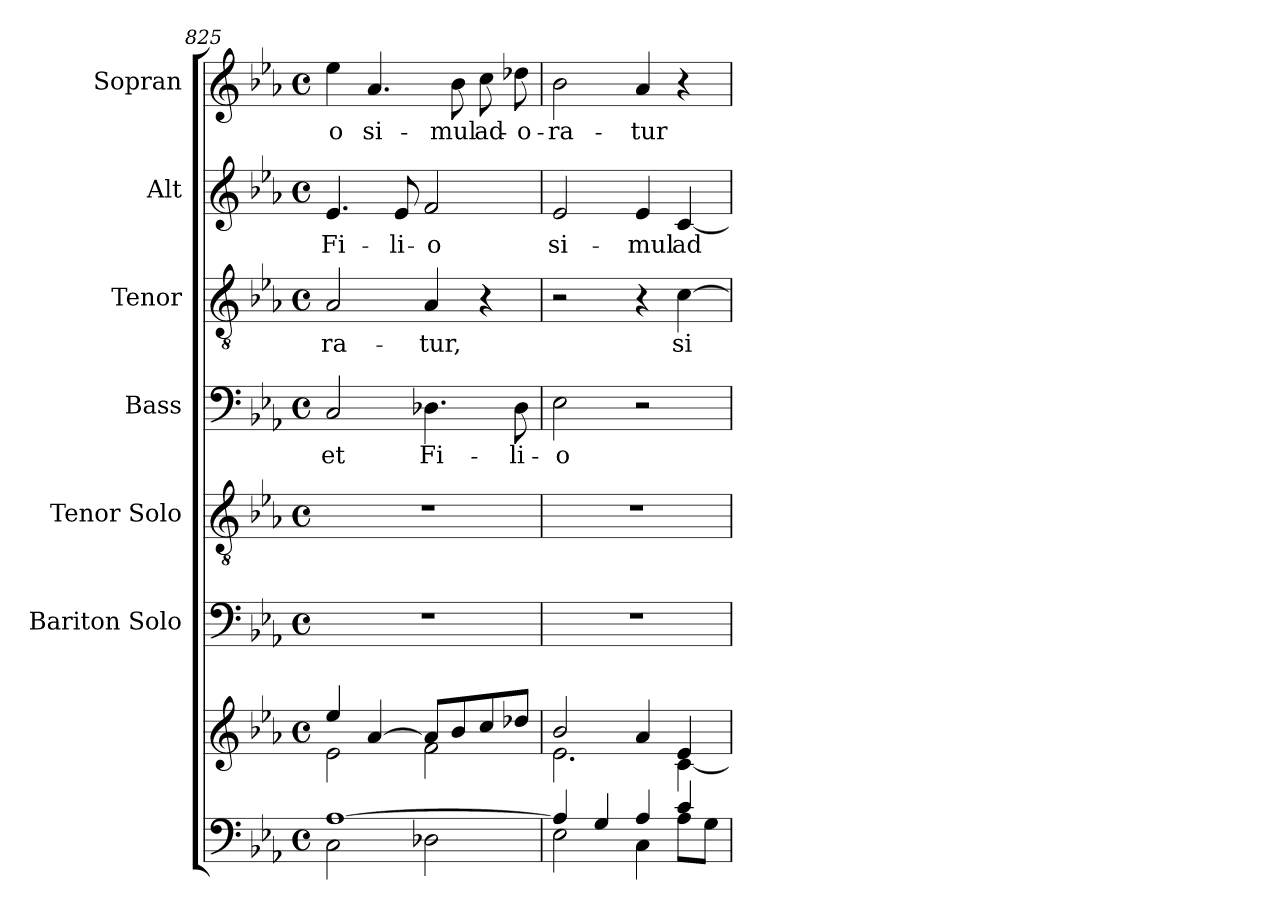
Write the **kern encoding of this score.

**kern	**kern	**kern	**kern	**kern	**text	**kern	**text	**kern	**text	**kern	**text
*part7	*part7	*part6	*part5	*part4	*part4	*part3	*part3	*part2	*part2	*part1	*part1
*staff8	*staff7	*staff6	*staff5	*staff4	*staff4	*staff3	*staff3	*staff2	*staff2	*staff1	*staff1
*	*	*I"Bariton Solo	*I"Tenor Solo	*I"Bass	*	*I"Tenor	*	*I"Alt	*	*I"Sopran	*
*	*	*	*	*I'B.	*	*I'T.	*	*I'A.	*	*I'S.	*
!!LO:LB:g=z
*clefF4	*clefG2	*clefF4	*clefGv2	*clefF4	*	*clefGv2	*	*clefG2	*	*clefG2	*
*k[b-e-a-]	*k[b-e-a-]	*k[b-e-a-]	*k[b-e-a-]	*k[b-e-a-]	*	*k[b-e-a-]	*	*k[b-e-a-]	*	*k[b-e-a-]	*
*E-:	*E-:	*E-:	*E-:	*E-:	*	*E-:	*	*E-:	*	*E-:	*
*M4/4	*M4/4	*M4/4	*M4/4	*M4/4	*	*M4/4	*	*M4/4	*	*M4/4	*
*met(c)	*met(c)	*met(c)	*met(c)	*met(c)	*	*met(c)	*	*met(c)	*	*met(c)	*
=825	=825	=825	=825	=825	=825	=825	=825	=825	=825	=825	=825
*^	*^	*	*	*	*	*	*	*	*	*	*
!	!	!	!	!	!	!	!LO:LY:b	!	!LO:LY:b	!	!LO:LY:b	!	!LO:LY:b
[>1A-	2C\	4ee-/	2e-\	1r	1r	2C/	et	2A-/	-ra-	4.e-/	Fi-	4ee-\	-o
!	!	!	!	!	!	!	!	!	!	!	!	!	!LO:LY:b
.	.	[>4a-/	.	.	.	.	.	.	.	.	.	4.a-/	si-
!	!	!	!	!	!	!	!	!	!	!	!LO:LY:b	!	!
.	.	.	.	.	.	.	.	.	.	8e-/	-li-	.	.
!	!	!	!	!	!	!	!LO:LY:b	!	!LO:LY:b	!	!LO:LY:b	!	!
.	2D-X\	8a-/L]	2f\	.	.	4.D-X\	Fi-	4A-/	-tur,	2f/	-o	.	.
!	!	!	!	!	!	!	!	!	!	!	!	!	!LO:LY:b
.	.	8b-/	.	.	.	.	.	.	.	.	.	8b-\	-mul
!	!	!	!	!	!	!	!	!	!	!	!	!	!LO:LY:b
.	.	8cc/	.	.	.	.	.	4r	.	.	.	8cc\	ad-
!	!	!	!	!	!	!	!LO:LY:b	!	!	!	!	!	!LO:LY:b
.	.	8dd-X/J	.	.	.	8D-\	-li-	.	.	.	.	8dd-X\	-o-
=826	=826	=826	=826	=826	=826	=826	=826	=826	=826	=826	=826	=826	=826
!	!	!	!	!	!	!	!LO:LY:b	!	!	!	!LO:LY:b	!	!LO:LY:b
4A-/]	2E-\	2b-/	2.e-\	1r	1r	2E-\	-o	2r	.	2e-/	si-	2b-\	-ra-
4G/	.	.	.	.	.	.	.	.	.	.	.	.	.
!	!	!	!	!	!	!	!	!	!	!	!LO:LY:b	!	!LO:LY:b
4A-/	4C\	4a-/	.	.	.	2r	.	4r	.	4e-/	-mul	4a-/	-tur
!	!	!	!	!	!	!	!	!	!LO:LY:b	!	!LO:LY:b	!	!
4c/	8A-\L	4e-/	[<4c\	.	.	.	.	[4c\	si-	[4c/	ad-	4r	.
.	8G\J	.	.	.	.	.	.	.	.	.	.	.	.
*v	*v	*	*	*	*	*	*	*	*	*	*	*	*
*	*v	*v	*	*	*	*	*	*	*	*	*	*
=	=	=	=	=	=	=	=	=	=	=	=
*-	*-	*-	*-	*-	*-	*-	*-	*-	*-	*-	*-
